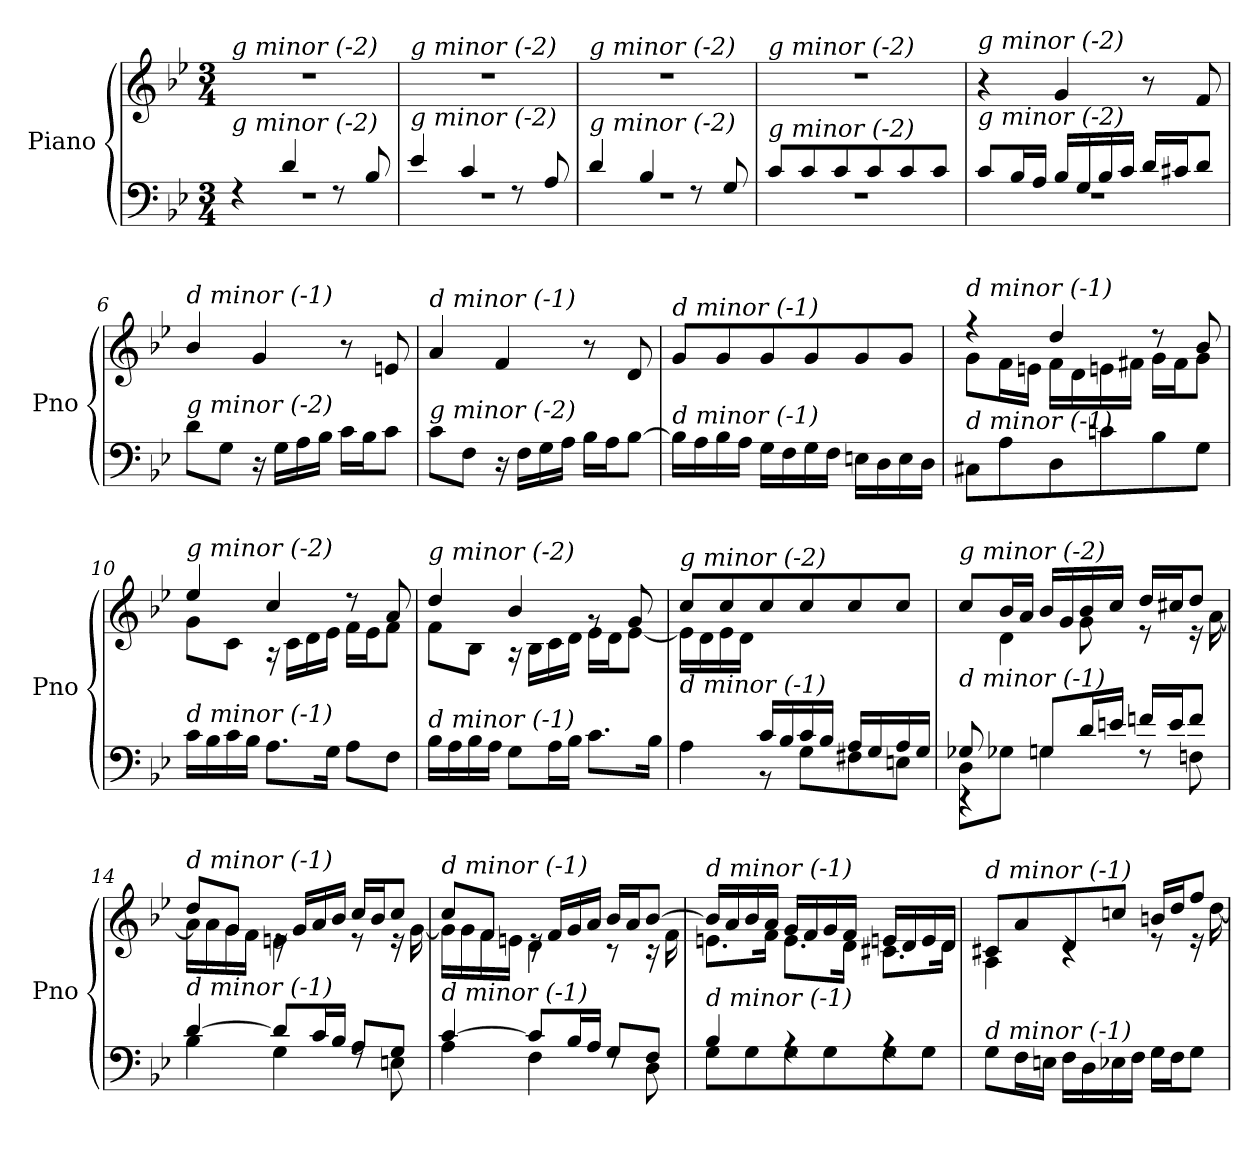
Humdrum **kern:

**kern	**kern
*part1	*part1
*staff2	*staff1
*I"Piano	*
*I'Pno	*
*clefF4	*clefG2
*k[b-e-]	*k[b-e-]
*M3/4	*M3/4
=1	=1
*^	*
!	!	!LO:TX:i:t=g minor (-2)
!LO:TX:i:t=g minor (-2)	!	!
4rF	2.rF	2.r
4d/	.	.
8rF	.	.
8B-/	.	.
=2	=2	=2
!	!	!LO:TX:i:t=g minor (-2)
!LO:TX:i:t=g minor (-2)	!	!
4e-/	2.rF	2.r
4c/	.	.
8rF	.	.
8A/	.	.
=3	=3	=3
!	!	!LO:TX:i:t=g minor (-2)
!LO:TX:i:t=g minor (-2)	!	!
4d/	2.rF	2.r
4B-/	.	.
8rF	.	.
8G/	.	.
=4	=4	=4
!	!	!LO:TX:i:t=g minor (-2)
!LO:TX:i:t=g minor (-2)	!	!
8c/L	2.rF	2.r
8c/	.	.
8c/	.	.
8c/	.	.
8c/	.	.
8c/J	.	.
=5	=5	=5
!	!	!LO:TX:i:t=g minor (-2)
!LO:TX:i:t=g minor (-2)	!	!
8c/L	2.rF	4r
16B-/L	.	.
16A/JJ	.	.
16B-/LL	.	4g/
16G/	.	.
16B-/	.	.
16c/JJ	.	.
16d/LL	.	8r
16c#Xi/J	.	.
8d/J	.	8f/
*v	*v	*
=6	=6
!	!LO:TX:i:t=d minor (-1)
!LO:TX:i:t=g minor (-2)	!
8d\L	4b-/
8G\J	.
16r	4g/
16G\LL	.
16A\	.
16B-\JJ	.
16c\LL	8r
16B-\J	.
8c\J	8en/
!!LO:LB:g=z
=7	=7
!	!LO:TX:i:t=d minor (-1)
!LO:TX:i:t=g minor (-2)	!
8c\L	4a/
8F\J	.
16r	4f/
16F\LL	.
16G\	.
16A\JJ	.
16B-\LL	8r
16A\J	.
[8B-\J	8d/
=8	=8
!	!LO:TX:i:t=d minor (-1)
!LO:TX:i:t=d minor (-1)	!
16B-\LL]	8g/L
16A\	.
16B-\	8g/
16A\JJ	.
16G\LL	8g/
16F\	.
16G\	8g/
16F\JJ	.
16En\LL	8g/
16D\	.
16E\	8g/J
16D\JJ	.
=9	=9
*	*^
!	!LO:TX:i:t=d minor (-1)	!
!LO:TX:i:t=d minor (-1)	!	!
8C#X\L	4r	8g\L
8A\	.	16f\L
.	.	16en\JJ
8D\	4dd/	16f\LL
.	.	16d\
8cn\	.	16en\
.	.	16f#X\JJ
8B-\	8r	16g\LL
.	.	16f#\J
8G\J	8b-/	8g\J
=10	=10	=10
!	!LO:TX:i:t=g minor (-2)	!
!LO:TX:i:t=d minor (-1)	!	!
16c\LL	4ee-/	8g\L
16B-\	.	.
16c\	.	8c\J
16B-\JJ	.	.
8.A\L	4cc/	16r
.	.	16c\LL
.	.	16d\
16G\Jk	.	16e-\JJ
8A\L	8r	16f\LL
.	.	16e-\J
8F\J	8a/	8f\J
!!LO:LB:g=z	!!
=11	=11	=11
!	!LO:TX:i:t=g minor (-2)	!
!LO:TX:i:t=d minor (-1)	!	!
16B-\LL	4dd/	8f\L
16A\	.	.
16B-\	.	8B-\J
16A\JJ	.	.
8G\L	4b-/	16r
.	.	16B-\LL
16A\L	.	16c\
16B-\JJ	.	16d\JJ
8.c\L	8rg	16e-\LL
.	.	16d\J
.	8g/	[8e-\J
16B-\Jk	.	.
=12	=12	=12
*^	*	*
!	!	!LO:TX:i:t=g minor (-2)	!
!LO:TX:i:t=d minor (-1)	!	!	!
4ryy	4A\	8cc/L	16e-\LL]
.	.	.	16d\
.	.	8cc/	16e-\
.	.	.	16d\JJ
16c/LL	8rBB	8cc/	2ryy
16B-/	.	.	.
16c/	8G\L	8cc/	.
16B-/JJ	.	.	.
16A/LL	8F#X\	8cc/	.
16G/	.	.	.
16A/	8En\J	8cc/J	.
16G/JJ	.	.	.
=13	=13	=13	=13
*	*^	*	*
!	!	!	!LO:TX:i:t=g minor (-2)	!
!LO:TX:i:t=d minor (-1)	!	!	!	!
8G-Xj/	8D\L	4rEE	8cc/L	8ryy
2ryy	8G-Xj\J	.	16b-/L	4d\
.	.	.	16a/JJ	.
.	8G/L	4G\	16b-/LL	.
.	.	.	16g/	.
.	16d/L	.	16b-/	8g\
.	16en/JJ	.	16cc/JJ	.
.	16fn/LL	8rF	16dd/LL	8r
.	16e/J	.	16cc#Xi/J	.
8ryy	8f/J	8Fn\	8dd/J	16r
.	.	.	.	[16a\
*	*v	*v	*	*
!!LO:LB:g=z	!!
=14	=14	=14	=14
!	!	!LO:TX:i:t=d minor (-1)	!
!LO:TX:i:t=d minor (-1)	!	!	!
[4d/	4B-\	8dd/L	16a\LL]
.	.	.	16a\
.	.	8g/J	16g\
.	.	.	16f\JJ
8d/L]	4G\	16re	4en\
.	.	16g/LL	.
16c/L	.	16a/	.
16B-/JJ	.	16b-/JJ	.
8A/L	8rF	16cc/LL	8r
.	.	16b-/J	.
8G/J	8En\	8cc/J	16r
.	.	.	[16g\
=15	=15	=15	=15
!	!	!LO:TX:i:t=d minor (-1)	!
!LO:TX:i:t=d minor (-1)	!	!	!
[4c/	4A\	8cc/L	16g\LL]
.	.	.	16g\
.	.	8f/J	16f\
.	.	.	16en\JJ
8c/L]	4F\	16re	4d\
.	.	16f/LL	.
16B-/L	.	16g/	.
16A/JJ	.	16a/JJ	.
8G/L	8rF	16b-/LL	8r
.	.	16a/J	.
8F/J	8D\	[8b-/J	16r
.	.	.	16f\
=16	=16	=16	=16
!	!	!LO:TX:i:t=d minor (-1)	!
!LO:TX:i:t=d minor (-1)	!	!	!
4B-/	8G\L	16b-/LL]	8.en\L
.	.	16a/	.
.	8G\	16b-/	.
.	.	16a/JJ	16f\Jk
4rA	8G\	16g/LL	8.e\L
.	.	16f/	.
.	8G\	16g/	.
.	.	16f/JJ	16d\Jk
4rA	8G\	16en/LL	8.c#X\L
.	.	16d/	.
.	8G\J	16e/	.
.	.	16d/JJ	16d\Jk
*v	*v	*	*
=17	=17	=17
!	!LO:TX:i:t=d minor (-1)	!
!LO:TX:i:t=d minor (-1)	!	!
8G\L	8c#X/L	4A\
16F\L	8a/	.
16En\JJ	.	.
16F\LL	8d/	4rc
16D\	.	.
16E-X\	8ccn/J	.
16F\JJ	.	.
16G\LL	16bn/LL	8r
16F\J	16dd/J	.
8G\J	8ff/J	16r
.	.	[16dd\
*	*v	*v
=	=
*-	*-
